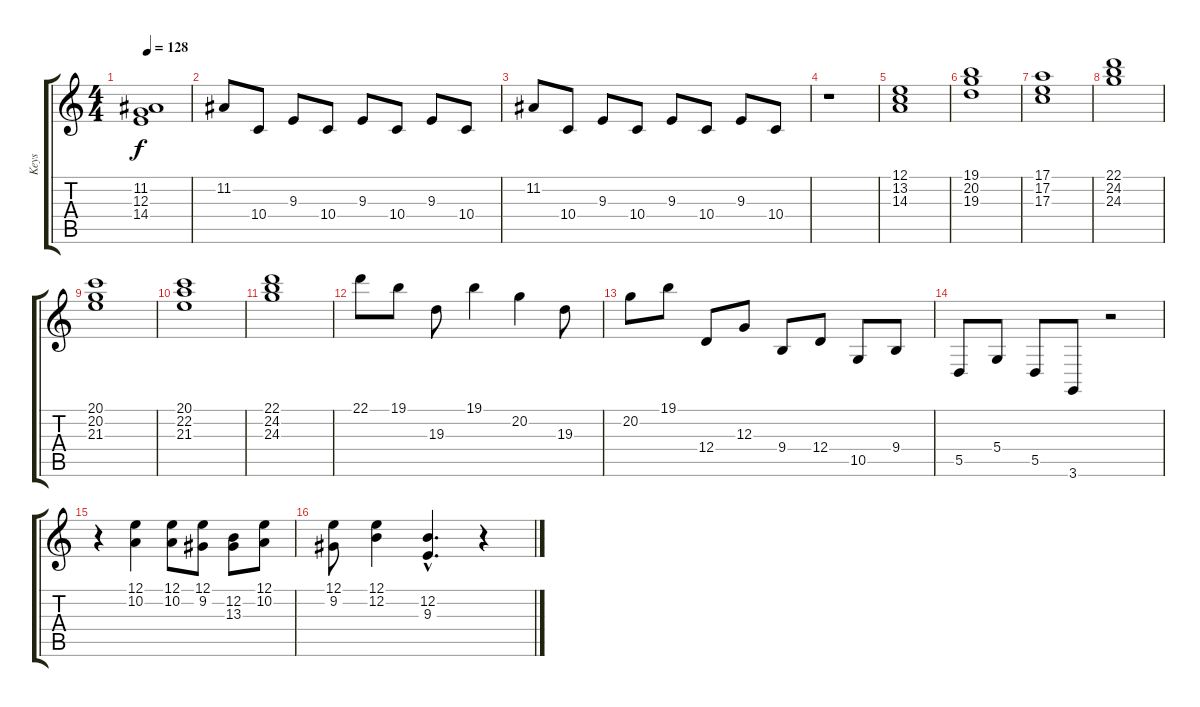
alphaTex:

\track ("Keys" "Keys") {instrument electricpiano1}
\staff {score tabs}
\tuning (E4 B3 G3 D3 A2 E2) {hide}
\ts (4 4)
\tempo 128
\clef g2
\ks c
(11.2 12.3 14.4).1{dy f} |
11.2.8 10.4.8 9.3.8 10.4.8 9.3.8 10.4.8 9.3.8 10.4.8 |
11.2.8 10.4.8 9.3.8 10.4.8 9.3.8 10.4.8 9.3.8 10.4.8 |
r.1 |
(12.1 13.2 14.3).1 |
(19.1 20.2 19.3).1 |
(17.1 17.2 17.3).1 |
(22.1 24.2 24.3).1 |
(20.1 20.2 21.3).1 |
(20.1 22.2 21.3).1 |
(22.1 24.2 24.3).1 |
22.1.8 19.1.8 19.3.8 19.1.4 20.2.4 19.3.8 |
20.2.8 19.1.8 12.4.8 12.3.8 9.4.8 12.4.8 10.5.8 9.4.8 |
5.5.8 5.4.8 5.5.8 3.6.8 r.2 |
r.4{instrument rockorgan} (12.1 10.2).4 (12.1 10.2).8 (12.1 9.2).8 (12.2 13.3).8 (12.1 10.2).8 |
(12.1 9.2).8 (12.1 12.2).4 (12.2{hac} 9.3{hac}).4{d} r.4
